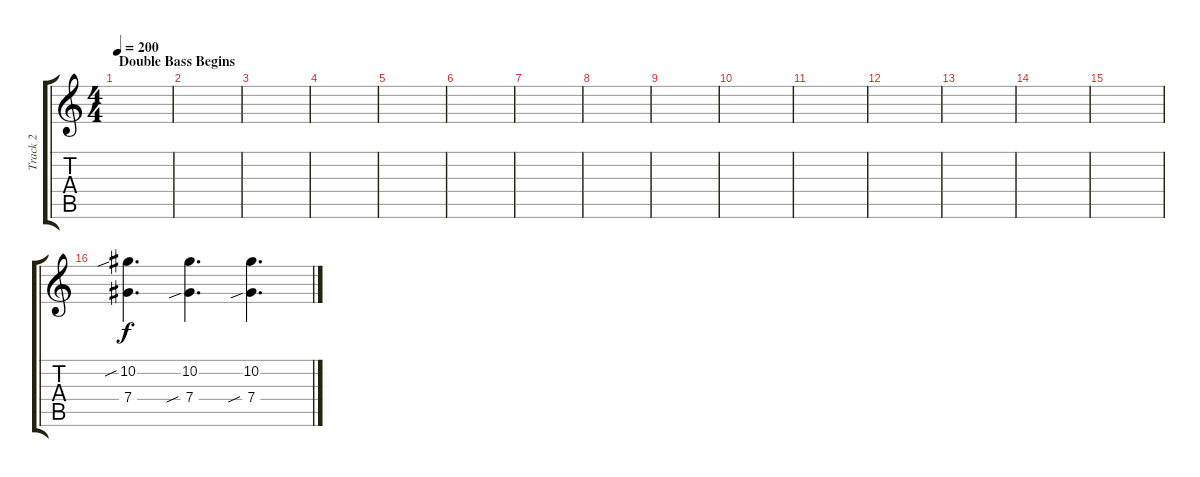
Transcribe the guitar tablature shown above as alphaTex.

\track ("Track 2" "Track 2") {instrument distortionguitar}
\staff {score tabs}
\tuning (Eb4 Bb3 Gb3 Db3 Ab2 Eb2) {hide}
\ts (4 4)
\section ("" "Double Bass Begins")
\tempo 200
\clef g2
\ks c
|
|
|
|
|
|
|
|
|
|
|
|
|
|
|
(10.2{sib} 7.4).4{d} (10.2 7.4{sib}).4{d} (10.2 7.4{sib}).4{d}
